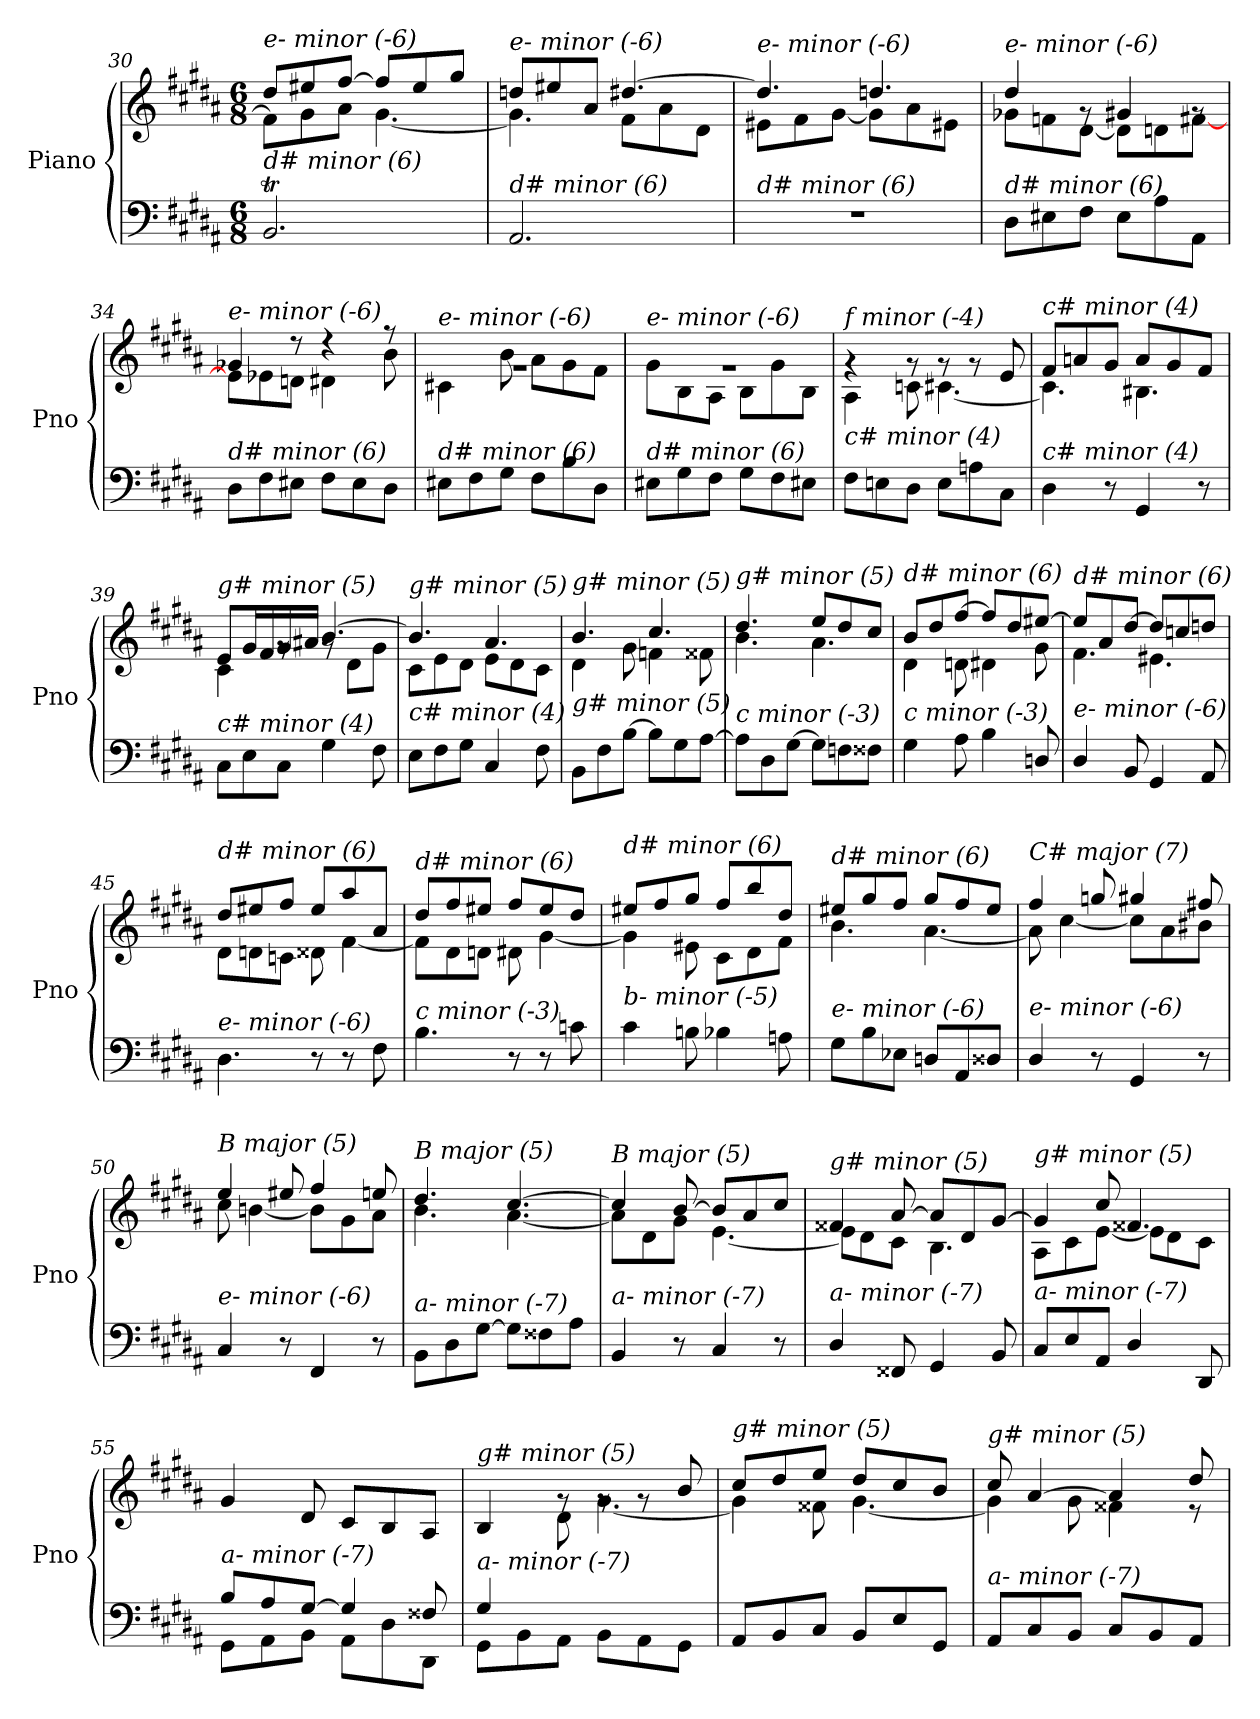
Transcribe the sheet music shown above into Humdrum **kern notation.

**kern	**kern
*part1	*part1
*staff2	*staff1
*I"Piano	*
*I'Pno	*
*clefF4	*clefG2
*k[f#c#g#d#a#]	*k[f#c#g#d#a#]
*M6/8	*M6/8
=30	=30
*	*^
!	!LO:TX:i:t=e- minor (-6)	!
!LO:TX:i:t=d# minor (6)	!	!
2.BBT/	8dd#/L	8f#\L]
.	8ee#X/	8g#\
.	[8ff#/J	8a#\J
.	8ff#/L]	[4.g#\
.	8ee#/	.
.	8gg#/J	.
=31	=31	=31
!	!LO:TX:i:t=e- minor (-6)	!
!LO:TX:i:t=d# minor (6)	!	!
2.AA#/	8ddni/L	4.g#\]
.	8ee#X/	.
.	8a#/J	.
.	[4.dd#/	8f#\L
.	.	8a#\
.	.	8d#\J
=32	=32	=32
!	!LO:TX:i:t=e- minor (-6)	!
!LO:TX:i:t=d# minor (6)	!	!
2.r	4.dd#/]	8e#X\L
.	.	8f#\
.	.	[8g#\J
.	4.ddni/	8g#\L]
.	.	8a#\
.	.	8e#X\J
=33	=33	=33
!	!LO:TX:i:t=e- minor (-6)	!
!LO:TX:i:t=d# minor (6)	!	!
8D#\L	4dd#/	8g-Xj\L
8E#X\	.	8fni\
8F#\J	8rg	[8d#\J
8E#\L	4g#/	8d#\L]
8A#\	.	8dni\
8AA#\J	8rg	[8f#Xi\J
!!LO:LB:g=z	!!
=34	=34	=34
!	!LO:TX:i:t=e- minor (-6)	!
!LO:TX:i:t=d# minor (6)	!	!
8D#\L	4g-Xj/	8e#\L]
8F#\	.	8e-Xj\
8E#X\J	8r	8dni\J
8F#\L	4r	4d#\
8E#\	.	.
8D#\J	8r	8b\
=35	=35	=35
!	!LO:TX:i:t=e- minor (-6)	!
!LO:TX:i:t=d# minor (6)	!	!
8E#X\L	2.rg	4c#X\
8F#\	.	.
8G#\J	.	8b\
8F#\L	.	8a#\L
8B\	.	8g#\
8D#\J	.	8f#\J
=36	=36	=36
!	!LO:TX:i:t=e- minor (-6)	!
!LO:TX:i:t=d# minor (6)	!	!
8E#X\L	2.rg	8g#\L
8G#\	.	8B\
8F#\J	.	8A#\J
8G#\L	.	8B\L
8F#\	.	8g#\
8E#X\J	.	8B\J
=37	=37	=37
!	!LO:TX:i:t=f minor (-4)	!
!LO:TX:i:t=c# minor (4)	!	!
8F#\L	4rg	4A#\
8En\	.	.
8D#\J	8rg	8cni\
8E\L	8rg	[4.c#\
8An\	8rg	.
8C#\J	8e/	.
=38	=38	=38
!	!LO:TX:i:t=c# minor (4)	!
!LO:TX:i:t=c# minor (4)	!	!
4D#\	8f#/L	4.c#\]
.	8an/	.
8r	8g#/J	.
4GG#/	8a/L	4.B#X\
.	8g#/	.
8r	8f#/J	.
=39	=39	=39
!	!LO:TX:i:t=g# minor (5)	!
!LO:TX:i:t=c# minor (4)	!	!
8C#\L	8e/L	4c#\
8E\	16g#/L	.
.	16f#/	.
8C#\J	16g#/	8rg
.	16a#X/JJ	.
4G#\	[4.b/	8rg
.	.	8d#\L
8F#\	.	8g#\J
!!LO:LB:g=z	!!
=40	=40	=40
!	!LO:TX:i:t=g# minor (5)	!
!LO:TX:i:t=c# minor (4)	!	!
8E\L	4.b/]	8c#\L
8F#\	.	8e\
8G#\J	.	8d#\J
4C#/	4.a#/	8e\L
.	.	8d#\
8F#\	.	8c#\J
=41	=41	=41
!	!LO:TX:i:t=g# minor (5)	!
!LO:TX:i:t=g# minor (5)	!	!
8BB\L	4.b/	4d#\
8F#\	.	.
[8B\J	.	8g#\
8B\L]	4.cc#/	4fni\
8G#\	.	.
[8A#\J	.	8f##X\
=42	=42	=42
!	!LO:TX:i:t=g# minor (5)	!
!LO:TX:i:t=c minor (-3)	!	!
8A#\L]	4.dd#/	4.b\
8D#\	.	.
[8G#\J	.	.
8G#\L]	8ee/L	4.a#\
8Fni\	8dd#/	.
8F##X\J	8cc#/J	.
=43	=43	=43
!	!LO:TX:i:t=d# minor (6)	!
!LO:TX:i:t=c minor (-3)	!	!
4G#\	8b/L	4d#\
.	8dd#/	.
8A#\	[8ff#/J	8dni\
4B\	8ff#/L]	4d#\
.	8dd#/	.
8Dni/	[8ee#X/J	8g#\
=44	=44	=44
!	!LO:TX:i:t=d# minor (6)	!
!LO:TX:i:t=e- minor (-6)	!	!
4D#/	8ee#/L]	4.f#\
.	8a#/	.
8BB/	[8dd#/J	.
4GG#/	8dd#/L]	4.e#X\
.	8ccni/	.
8AA#/	8ddni/J	.
!!LO:LB:g=z	!!
=45	=45	=45
!	!LO:TX:i:t=d# minor (6)	!
!LO:TX:i:t=e- minor (-6)	!	!
4.D#\	8dd#/L	8d#\L
.	8ee#X/	8dni\
.	8ff#/J	8cni\J
8r	8ee#/L	8d##i\
8r	8aa#/	[4f#\
8F#\	8a#/J	.
=46	=46	=46
!	!LO:TX:i:t=d# minor (6)	!
!LO:TX:i:t=c minor (-3)	!	!
4.B\	8dd#/L	8f#\L]
.	8ff#/	8d#\
.	8ee#X/J	8dni\J
8r	8ff#/L	8d#\
8r	8ee#/	[4g#\
8cni\	8dd#/J	.
=47	=47	=47
!	!LO:TX:i:t=d# minor (6)	!
!LO:TX:i:t=b- minor (-5)	!	!
4c#\	8ee#X/L	4g#\]
.	8ff#/	.
8Bn\	8gg#/J	8e#X\
4B-Xj\	8ff#/L	8c#\L
.	8bb/	8d#\
8An\	8dd#/J	8f#\J
=48	=48	=48
!	!LO:TX:i:t=d# minor (6)	!
!LO:TX:i:t=e- minor (-6)	!	!
8G#\L	8ee#X/L	4.b\
8B\	8gg#/	.
8E-Xj\J	8ff#/J	.
8Dni/L	8gg#/L	[4.a#\
8AA#/	8ff#/	.
8D##i/J	8ee#/J	.
=49	=49	=49
!	!LO:TX:i:t=C# major (7)	!
!LO:TX:i:t=e- minor (-6)	!	!
4D#/	4ff#/	8a#\]
.	.	[4cc#\
8r	8ggni/	.
4GG#/	4gg#/	8cc#\L]
.	.	8a#\
8r	8ff#X/	8b#X\J
!!LO:LB:g=z	!!
=50	=50	=50
!	!LO:TX:i:t=B major (5)	!
!LO:TX:i:t=e- minor (-6)	!	!
4C#/	4ee/	8cc#\
.	.	[4bn\
8r	8ee#X/	.
4FF#/	4ff#/	8b\L]
.	.	8g#\
8r	8een/	8a#\J
=51	=51	=51
!	!LO:TX:i:t=B major (5)	!
!LO:TX:i:t=a- minor (-7)	!	!
8BB\L	4.dd#/	4.b\
8D#\	.	.
[8G#\J	.	.
8G#\L]	[4.cc#/	[4.a#\
8F##X\	.	.
8A#\J	.	.
=52	=52	=52
!	!LO:TX:i:t=B major (5)	!
!LO:TX:i:t=a- minor (-7)	!	!
4BB/	4cc#/]	8a#\L]
.	.	8d#\
8r	[8b/	8g#\J
4C#/	8b/L]	[4.e\
.	8a#/	.
8r	8cc#/J	.
=53	=53	=53
!	!LO:TX:i:t=g# minor (5)	!
!LO:TX:i:t=a- minor (-7)	!	!
4D#/	4f##X/	8e\L]
.	.	8d#\
8FF##X/	[8a#/	8c#\J
4GG#/	8a#/L]	4.B\
.	8d#/	.
8BB/	[8g#/J	.
=54	=54	=54
!	!LO:TX:i:t=g# minor (5)	!
!LO:TX:i:t=a- minor (-7)	!	!
8C#/L	4g#/]	8A#\L
8E/	.	8c#\
8AA#/J	8cc#/	[8e\J
4D#/	4.f##X/	8e\L]
.	.	8d#\
8DD#/	.	8c#\J
!!LO:LB:g=z
=55	=55	=55
*^	*	*
!	!	!LO:TX:i:t=g# minor (5)	!
!LO:TX:i:t=a- minor (-7)	!	!	!
*	*	*v	*v
8B/L	8GG#\L	4g#/
8A#/	8AA#\	.
[8G#/J	8BB\J	8d#/
4G#/]	8AA#\L	8c#/L
.	8D#\	8B/
8F##X/	8DD#\J	8A#/J
=56	=56	=56
*	*	*^
!	!	!LO:TX:i:t=g# minor (5)	!
!LO:TX:i:t=a- minor (-7)	!	!	!
4G#/	8GG#\L	4B/	4ryy
.	8BB\	.	.
2ryy	8AA#\J	8rg	8d#\
.	8BB\L	8rg	[4.g#\
.	8AA#\	8rg	.
.	8GG#\J	8b/	.
=57	=57	=57	=57
!	!	!LO:TX:i:t=g# minor (5)	!
!LO:TX:i:t=a- minor (-7)	!	!	!
*v	*v	*	*
8AA#/L	8cc#/L	4g#\]
8BB/	8dd#/	.
8C#/J	8ee/J	8f##X\
8BB/L	8dd#/L	[4.g#\
8E/	8cc#/	.
8GG#/J	8b/J	.
=58	=58	=58
!	!LO:TX:i:t=g# minor (5)	!
!LO:TX:i:t=a- minor (-7)	!	!
8AA#/L	8cc#/	4g#\]
8C#/	[4a#/	.
8BB/J	.	8g#\
8C#/L	4a#/]	4f##X\
8BB/	.	.
8AA#/J	8dd#/	8r
*	*v	*v
=	=
*-	*-
